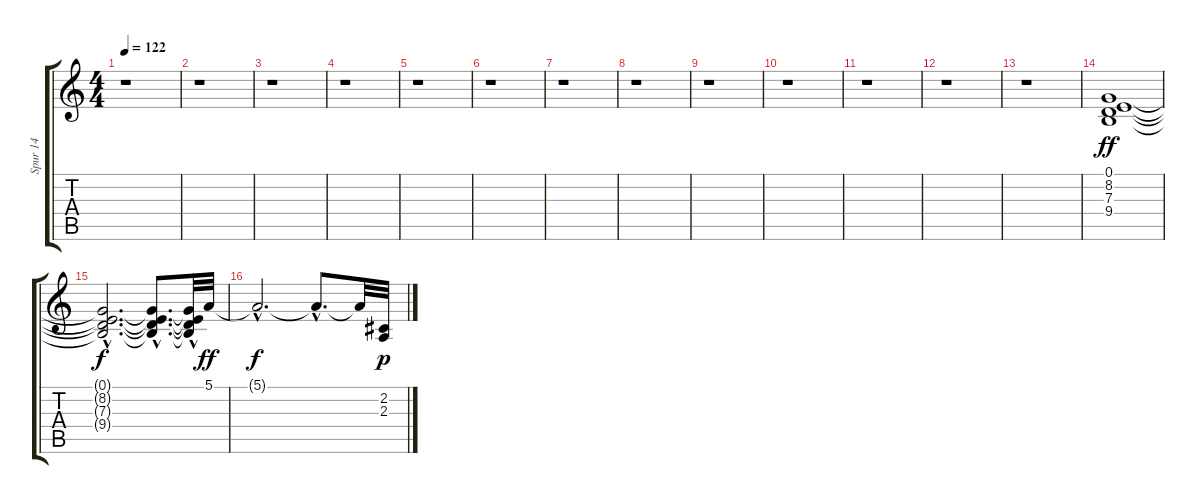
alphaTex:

\track ("Spur 14" "Spur 14") {instrument pad2warm}
\staff {score tabs}
\tuning (E4 B3 G3 D3 A2 E2) {hide}
\ts (4 4)
\tempo 122
\clef g2
\ks c
r.1{dy ff} |
r.1 |
r.1 |
r.1 |
r.1 |
r.1 |
r.1 |
r.1 |
r.1 |
r.1 |
r.1 |
r.1 |
r.1 |
(0.1 8.2 7.3 9.4).1{instrument pad2warm} |
(0.1{hac t} 8.2{hac t} 7.3{hac t} 9.4{hac t}).2{d dy f} (0.1{hac t} 8.2{hac t} 7.3{hac t} 9.4{hac t}).8{d} (0.1{hac t} 8.2{t} 7.3{t} 9.4{t}).32 5.1.32{dy ff} |
5.1{hac t}.2{d dy f} 5.1{hac t}.8{d} 5.1{t}.32 (2.2 2.3).32{dy p}
